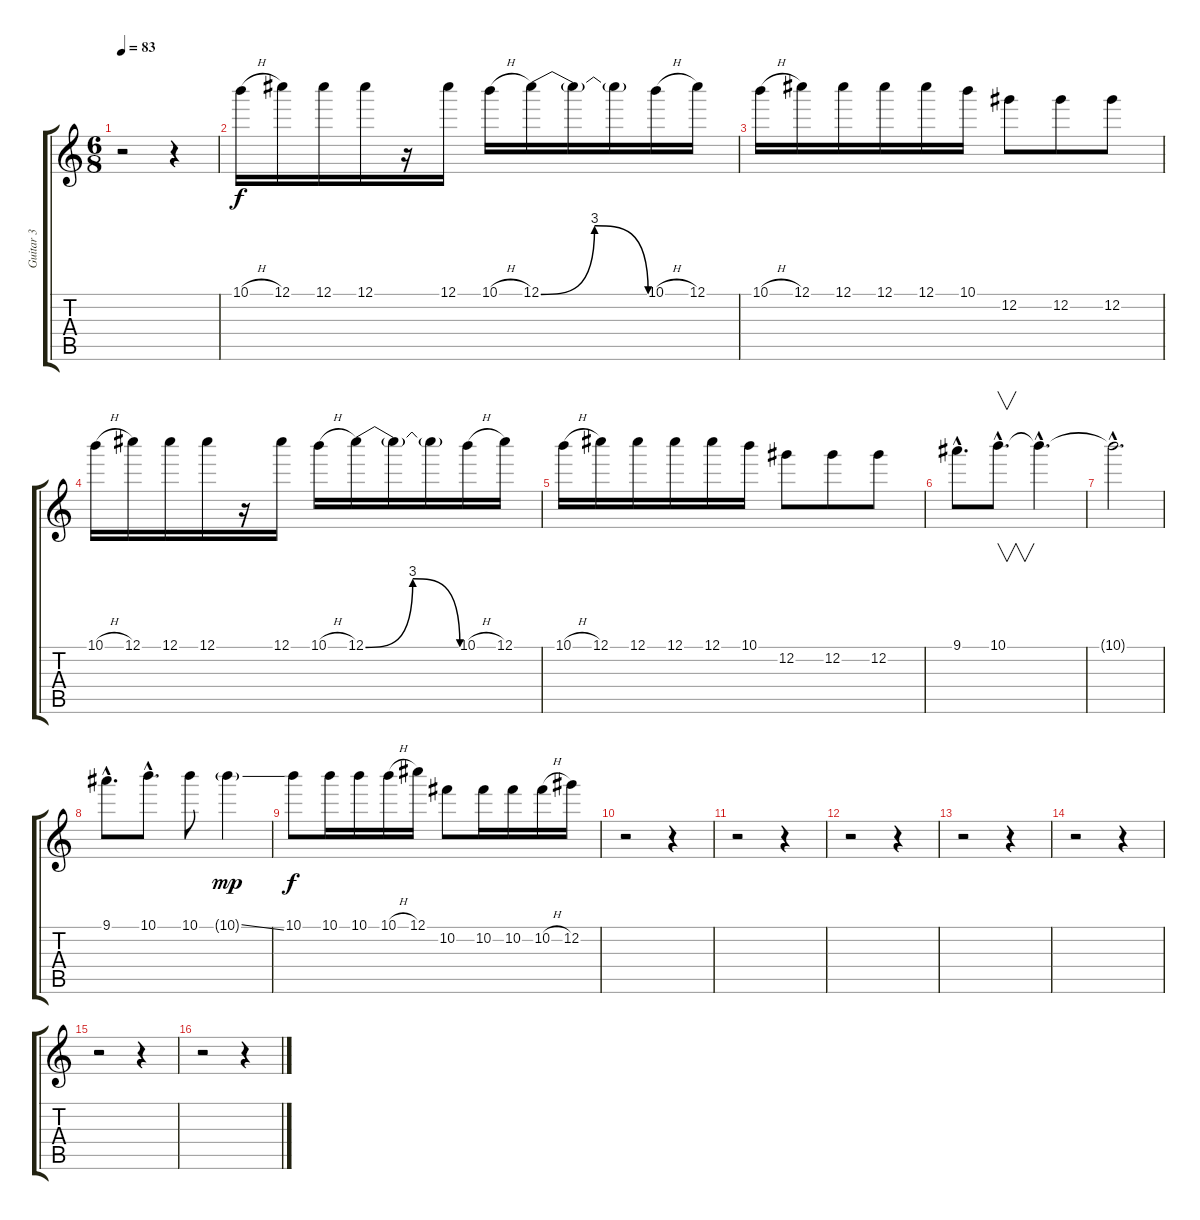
\track ("Guitar 3" "Guitar 3") {instrument overdrivenguitar}
\staff {score tabs}
\tuning (Db5 Ab4 E4 B3 Gb3 B2) {hide}
\ts (6 8)
\tempo 83
\clef g2
\ks c
r.2{dy f} r.4 |
10.1{h}.16 12.1.16 12.1.16 12.1.16 r.16 12.1.16 10.1{h}.16 12.1{be (bendrelease 0 0 30 12 30 12 60 0)}.16 12.1{t}.16 12.1{t}.16 10.1{h}.16 12.1.16 |
10.1{h}.16 12.1.16 12.1.16 12.1.16 12.1.16 10.1.16 12.2.8 12.2.8 12.2.8 |
10.1{h}.16 12.1.16 12.1.16 12.1.16 r.16 12.1.16 10.1{h}.16 12.1{be (bendrelease 0 0 30 12 30 12 60 0)}.16 12.1{t}.16 12.1{t}.16 10.1{h}.16 12.1.16 |
10.1{h}.16 12.1.16 12.1.16 12.1.16 12.1.16 10.1.16 12.2.8 12.2.8 12.2.8 |
9.1{hac}.8{d} 10.1{hac}.8{v d} 10.1{hac t}.4{d} |
10.1{hac t}.2{d} |
9.1{hac}.8{d} 10.1{hac}.8{d} 10.1.8 10.1{ss g}.4{dy mp} |
10.1.8{dy f} 10.1.16 10.1.16 10.1{h}.16 12.1.16 10.2.8 10.2.16 10.2.16 10.2{h}.16 12.2.16 |
r.2 r.4 |
r.2 r.4 |
r.2 r.4 |
r.2 r.4 |
r.2 r.4 |
r.2 r.4 |
r.2 r.4
